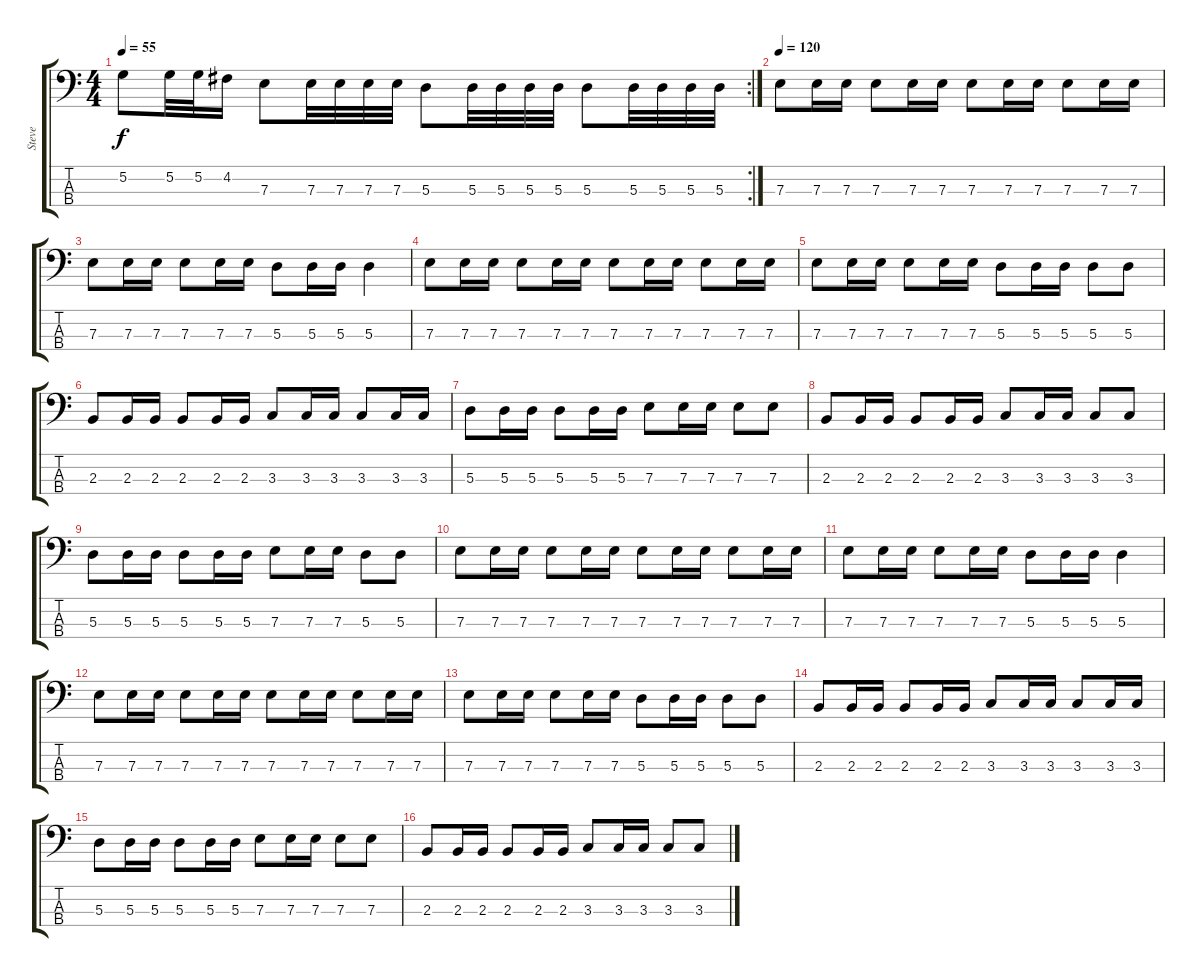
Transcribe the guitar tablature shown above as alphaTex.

\track ("Steve" "Steve") {instrument electricbassfinger}
\staff {score tabs}
\tuning (G2 D2 A1 E1) {hide}
\rc 2
\ts (4 4)
\tempo 55
\clef f4
\ks c
5.2.8{dy f} 5.2.32 5.2.32 4.2.16 7.3.8 7.3.32 7.3.32 7.3.32 7.3.32 5.3.8 5.3.32 5.3.32 5.3.32 5.3.32 5.3.8 5.3.32 5.3.32 5.3.32 5.3.32 |
\tempo 120
7.3.8{volume 16} 7.3.16 7.3.16 7.3.8 7.3.16 7.3.16 7.3.8 7.3.16 7.3.16 7.3.8 7.3.16 7.3.16 |
7.3.8 7.3.16 7.3.16 7.3.8 7.3.16 7.3.16 5.3.8 5.3.16 5.3.16 5.3.4 |
7.3.8 7.3.16 7.3.16 7.3.8 7.3.16 7.3.16 7.3.8 7.3.16 7.3.16 7.3.8 7.3.16 7.3.16 |
7.3.8 7.3.16 7.3.16 7.3.8 7.3.16 7.3.16 5.3.8 5.3.16 5.3.16 5.3.8 5.3.8 |
2.3.8 2.3.16 2.3.16 2.3.8 2.3.16 2.3.16 3.3.8 3.3.16 3.3.16 3.3.8 3.3.16 3.3.16 |
5.3.8 5.3.16 5.3.16 5.3.8 5.3.16 5.3.16 7.3.8 7.3.16 7.3.16 7.3.8 7.3.8 |
2.3.8 2.3.16 2.3.16 2.3.8 2.3.16 2.3.16 3.3.8 3.3.16 3.3.16 3.3.8 3.3.8 |
5.3.8 5.3.16 5.3.16 5.3.8 5.3.16 5.3.16 7.3.8 7.3.16 7.3.16 5.3.8 5.3.8 |
7.3.8 7.3.16 7.3.16 7.3.8 7.3.16 7.3.16 7.3.8 7.3.16 7.3.16 7.3.8 7.3.16 7.3.16 |
7.3.8 7.3.16 7.3.16 7.3.8 7.3.16 7.3.16 5.3.8 5.3.16 5.3.16 5.3.4 |
7.3.8 7.3.16 7.3.16 7.3.8 7.3.16 7.3.16 7.3.8 7.3.16 7.3.16 7.3.8 7.3.16 7.3.16 |
7.3.8 7.3.16 7.3.16 7.3.8 7.3.16 7.3.16 5.3.8 5.3.16 5.3.16 5.3.8 5.3.8 |
2.3.8 2.3.16 2.3.16 2.3.8 2.3.16 2.3.16 3.3.8 3.3.16 3.3.16 3.3.8 3.3.16 3.3.16 |
5.3.8 5.3.16 5.3.16 5.3.8 5.3.16 5.3.16 7.3.8 7.3.16 7.3.16 7.3.8 7.3.8 |
2.3.8 2.3.16 2.3.16 2.3.8 2.3.16 2.3.16 3.3.8 3.3.16 3.3.16 3.3.8 3.3.8
